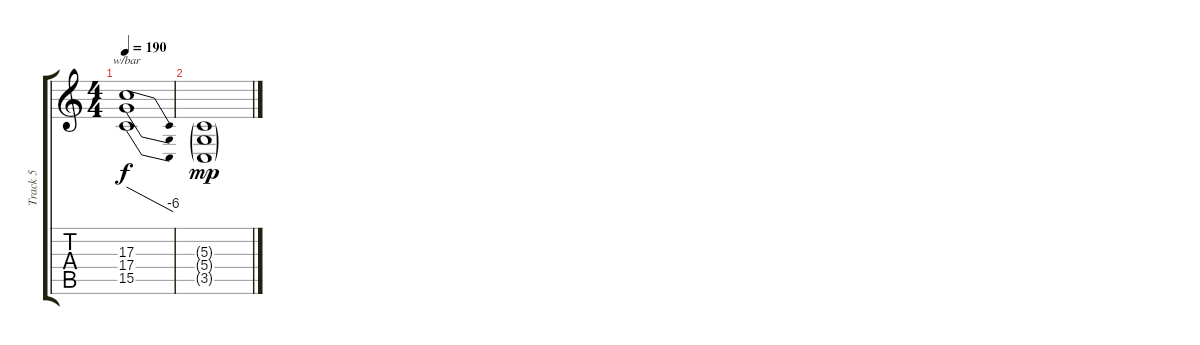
\track ("Track 5" "Track 5") {instrument synthstrings2}
\staff {score tabs}
\tuning (E4 B3 G3 D3 A2 E2) {hide}
\ts (4 4)
\tempo 190
\clef g2
\ks c
(17.3 17.4 15.5).1{tbe (dive default 0 0 60 -24) dy f instrument synthstrings2} |
(5.3{g} 5.4{g} 3.5{g}).1{dy mp}
